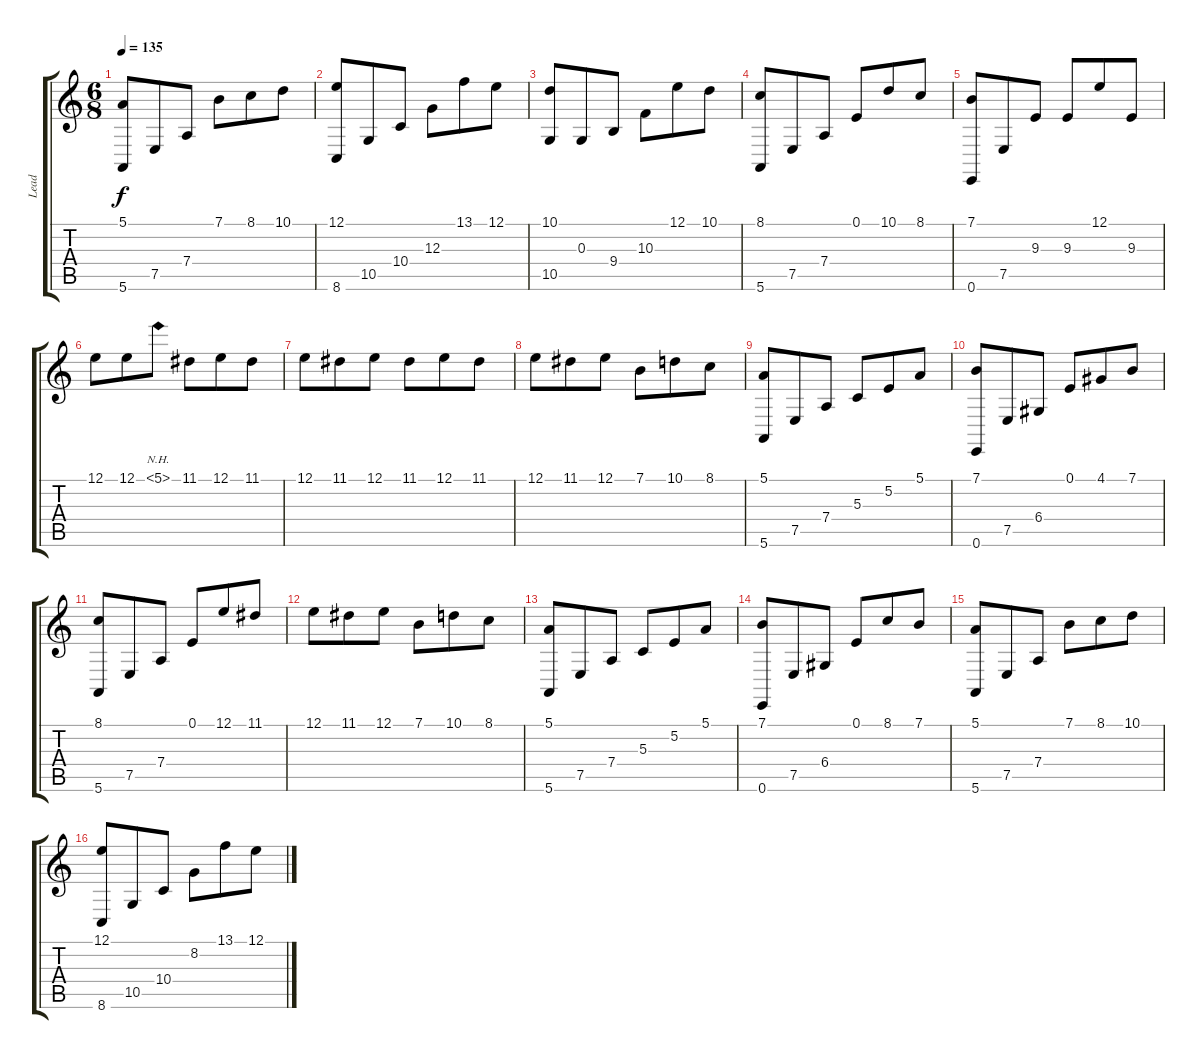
\track ("Lead" "Lead") {solo instrument churchorgan}
\staff {score tabs}
\tuning (E4 B3 G3 D3 A2 E2) {hide}
\ts (6 8)
\tempo 135
\clef g2
\ks c
(5.1 5.6).8{dy f} 7.5.8 7.4.8 7.1.8 8.1.8 10.1.8 |
(12.1 8.6).8 10.5.8 10.4.8 12.3.8 13.1.8 12.1.8 |
(10.1 10.5).8 0.3.8 9.4.8 10.3.8 12.1.8 10.1.8 |
(8.1 5.6).8 7.5.8 7.4.8 0.1.8 10.1.8 8.1.8 |
(7.1 0.6).8 7.5.8 9.3.8 9.3.8 12.1.8 9.3.8 |
12.1.8 12.1.8 5.1{nh}.8 11.1.8 12.1.8 11.1.8 |
12.1.8 11.1.8 12.1.8 11.1.8 12.1.8 11.1.8 |
12.1.8 11.1.8 12.1.8 7.1.8 10.1.8 8.1.8 |
(5.1 5.6).8 7.5.8 7.4.8 5.3.8 5.2.8 5.1.8 |
(7.1 0.6).8 7.5.8 6.4.8 0.1.8 4.1.8 7.1.8 |
(8.1 5.6).8 7.5.8 7.4.8 0.1.8 12.1.8 11.1.8 |
12.1.8 11.1.8 12.1.8 7.1.8 10.1.8 8.1.8 |
(5.1 5.6).8 7.5.8 7.4.8 5.3.8 5.2.8 5.1.8 |
(7.1 0.6).8 7.5.8 6.4.8 0.1.8 8.1.8 7.1.8 |
(5.1 5.6).8 7.5.8 7.4.8 7.1.8 8.1.8 10.1.8 |
(12.1 8.6).8 10.5.8 10.4.8 8.2.8 13.1.8 12.1.8
